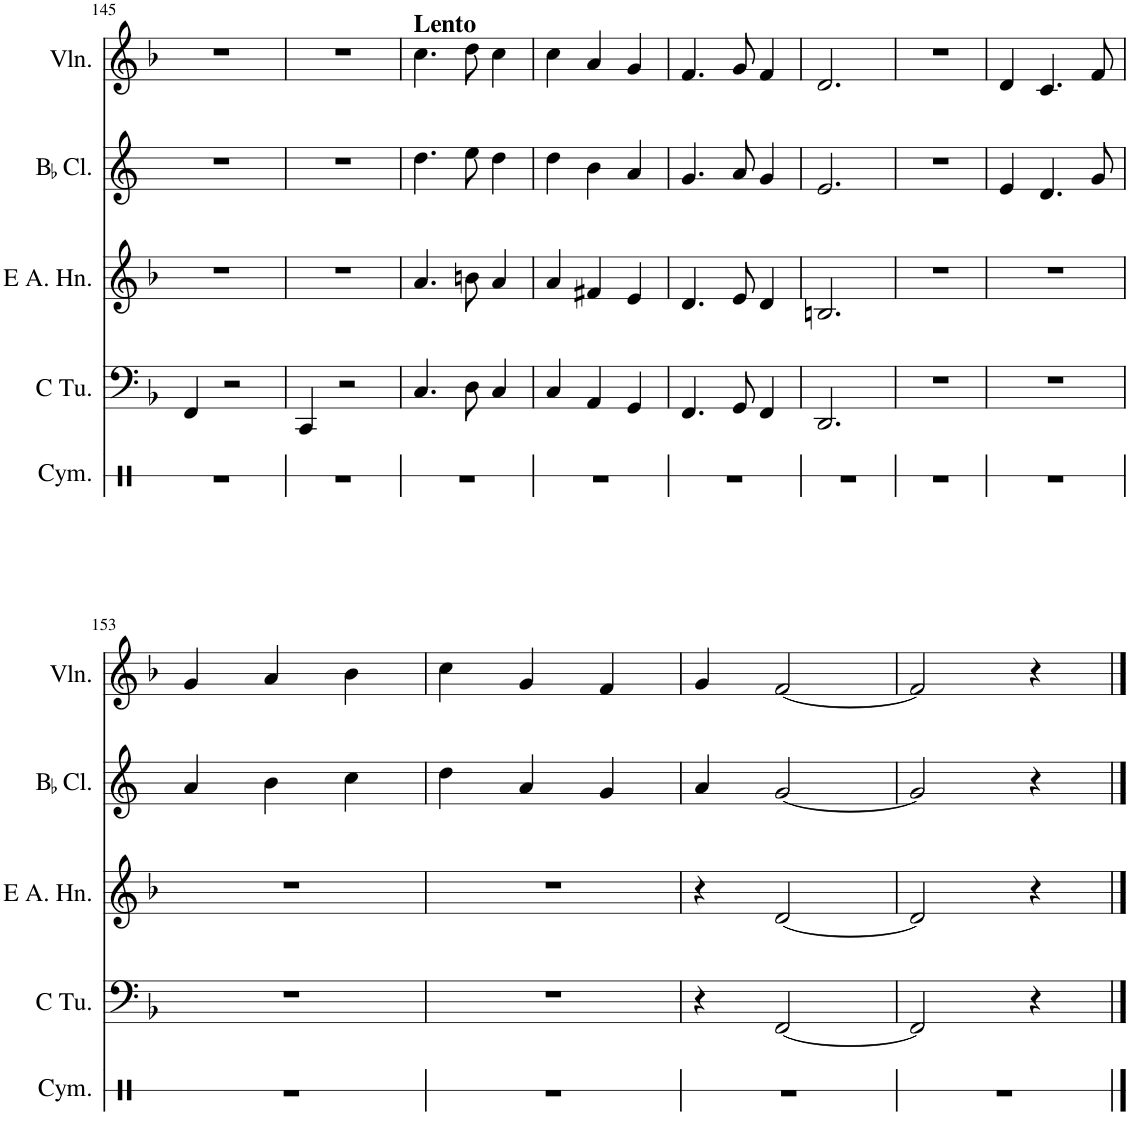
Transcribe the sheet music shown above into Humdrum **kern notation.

**kern	**kern	**kern	**kern	**kern
*part5	*part4	*part3	*part2	*part1
*staff5	*staff4	*staff3	*staff2	*staff1
*I"Cymbal	*I"C Tuba	*I"E Alto Horn	*I"BaccidentalFlat Clarinet	*I"Violin
*I'Cym.	*I'C Tu.	*I'E A. Hn.	*I'BaccidentalFlat Cl.	*I'Vln.
!!LO:PB:g=z
*clefX	*clefF4	*clefG2	*clefG2	*clefG2
*	*	*Trd5c9	*Trd1c2	*
*k[]	*k[b-]	*k[b-]	*k[]	*k[b-]
*M3/4	*M3/4	*M3/4	*M3/4	*M3/4
=145	=145	=145	=145	=145
2.r	4FF/	2.r	2.r	2.r
.	2r	.	.	.
=146	=146	=146	=146	=146
2.r	4CC/	2.r	2.r	2.r
.	2r	.	.	.
=147	=147	=147	=147	=147
!	!	!	!	!LO:TX:a:B:t=Lento
2.r	4.C/	4.a/	4.dd\	4.cc\
.	8D\	8bn\	8ee\	8dd\
.	4C/	4a/	4dd\	4cc\
=148	=148	=148	=148	=148
2.r	4C/	4a/	4dd\	4cc\
.	4AA/	4f#X/	4b\	4a/
.	4GG/	4e/	4a/	4g/
=149	=149	=149	=149	=149
2.r	4.FF/	4.d/	4.g/	4.f/
.	8GG/	8e/	8a/	8g/
.	4FF/	4d/	4g/	4f/
=150	=150	=150	=150	=150
2.r	2.DD/	2.Bn/	2.e/	2.d/
=151	=151	=151	=151	=151
2.r	2.r	2.r	2.r	2.r
=152	=152	=152	=152	=152
2.r	2.r	2.r	4e/	4d/
.	.	.	4.d/	4.c/
.	.	.	8g/	8f/
!!LO:LB:g=z
=153	=153	=153	=153	=153
2.r	2.r	2.r	4a/	4g/
.	.	.	4b\	4a/
.	.	.	4cc\	4b-\
=154	=154	=154	=154	=154
2.r	2.r	2.r	4dd\	4cc\
.	.	.	4a/	4g/
.	.	.	4g/	4f/
=155	=155	=155	=155	=155
2.r	4r	4r	4a/	4g/
.	[2FF/	[2d/	[2g/	[2f/
=156	=156	=156	=156	=156
2.r	2FF/]	2d/]	2g/]	2f/]
.	4r	4r	4r	4r
==	==	==	==	==
*-	*-	*-	*-	*-
